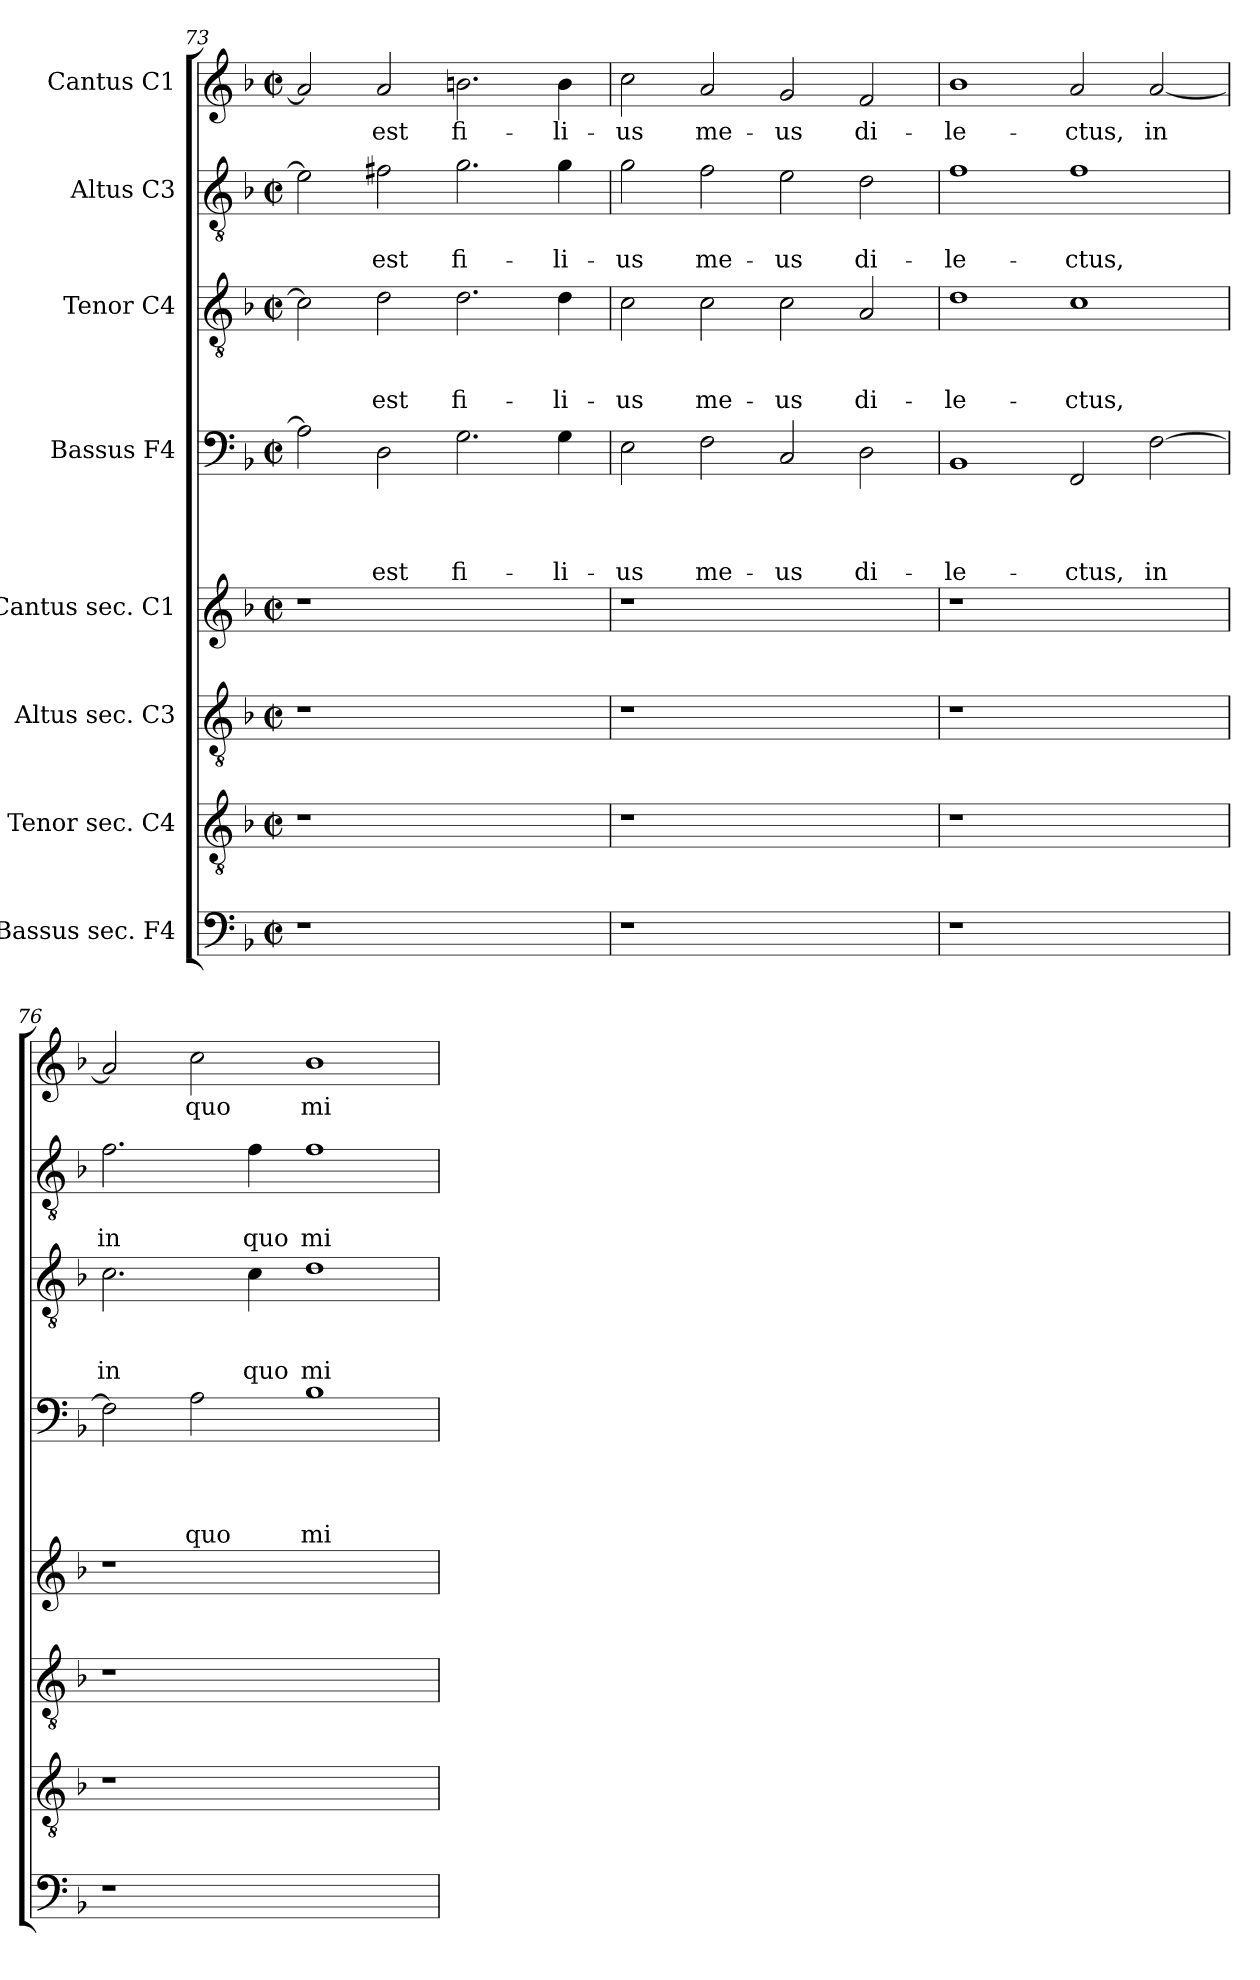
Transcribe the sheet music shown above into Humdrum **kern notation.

**kern	**kern	**kern	**kern	**kern	**text	**text	**text	**text	**kern	**text	**text	**text	**kern	**text	**text	**kern	**text
*part8	*part7	*part6	*part5	*part4	*part4	*part4	*part4	*part4	*part3	*part3	*part3	*part3	*part2	*part2	*part2	*part1	*part1
*staff8	*staff7	*staff6	*staff5	*staff4	*staff4	*staff4	*staff4	*staff4	*staff3	*staff3	*staff3	*staff3	*staff2	*staff2	*staff2	*staff1	*staff1
*I"Bassus sec. F4	*I"Tenor sec. C4	*I"Altus sec. C3	*I"Cantus sec. C1	*I"Bassus F4	*	*	*	*	*I"Tenor  C4	*	*	*	*I"Altus C3	*	*	*I"Cantus C1	*
*clefF4	*clefGv2	*clefGv2	*clefG2	*clefF4	*	*	*	*	*clefGv2	*	*	*	*clefGv2	*	*	*clefG2	*
*k[b-]	*k[b-]	*k[b-]	*k[b-]	*k[b-]	*	*	*	*	*k[b-]	*	*	*	*k[b-]	*	*	*k[b-]	*
*F:	*F:	*F:	*F:	*F:	*	*	*	*	*F:	*	*	*	*F:	*	*	*F:	*
*M2/2	*M2/2	*M2/2	*M2/2	*M2/2	*	*	*	*	*M2/2	*	*	*	*M2/2	*	*	*M2/2	*
*met(c|)	*met(c|)	*met(c|)	*met(c|)	*met(c|)	*	*	*	*	*met(c|)	*	*	*	*met(c|)	*	*	*met(c|)	*
=73	=73	=73	=73	=73	=73	=73	=73	=73	=73	=73	=73	=73	=73	=73	=73	=73	=73
1r	1r	1r	1r	2A\]	.	.	.	.	2c#\]	.	.	.	2e\]	.	.	2a/]	.
.	.	.	.	2D\	.	.	.	est	2d\	.	.	est	2f#X\	.	est	2a/	est
1ryy	1ryy	1ryy	1ryy	2.G\	.	.	.	fi-	2.d\	.	.	fi-	2.g\	.	fi-	2.bn\	fi-
.	.	.	.	4G\	.	.	.	-li-	4d\	.	.	-li-	4g\	.	-li-	4b\	-li-
=74	=74	=74	=74	=74	=74	=74	=74	=74	=74	=74	=74	=74	=74	=74	=74	=74	=74
1r	1r	1r	1r	2E\	.	.	.	-us	2c\	.	.	-us	2g\	.	-us	2cc\	-us
.	.	.	.	2F\	.	.	.	me-	2c\	.	.	me-	2f\	.	me-	2a/	me-
1ryy	1ryy	1ryy	1ryy	2C/	.	.	.	-us	2c\	.	.	-us	2e\	.	-us	2g/	-us
.	.	.	.	2D\	.	.	.	di-	2A/	.	.	di-	2d\	.	di-	2f/	di-
=75	=75	=75	=75	=75	=75	=75	=75	=75	=75	=75	=75	=75	=75	=75	=75	=75	=75
1r	1r	1r	1r	1BB-	.	.	.	-le-	1d	.	.	-le-	1f	.	-le-	1b-	-le-
1ryy	1ryy	1ryy	1ryy	2FF/	.	.	.	-ctus,	1c	.	.	-ctus,	1f	.	-ctus,	2a/	-ctus,
.	.	.	.	[2F\	.	.	.	in	.	.	.	.	.	.	.	[2a/	in
=76	=76	=76	=76	=76	=76	=76	=76	=76	=76	=76	=76	=76	=76	=76	=76	=76	=76
1r	1r	1r	1r	2F\]	.	.	.	.	2.c\	.	.	in	2.f\	.	in	2a/]	.
.	.	.	.	2A\	.	.	.	quo	.	.	.	.	.	.	.	2cc\	quo
.	.	.	.	.	.	.	.	.	4c\	.	.	quo	4f\	.	quo	.	.
1ryy	1ryy	1ryy	1ryy	1B-	.	.	.	mi-	1d	.	.	mi-	1f	.	mi-	1b-	mi-
=	=	=	=	=	=	=	=	=	=	=	=	=	=	=	=	=	=
*-	*-	*-	*-	*-	*-	*-	*-	*-	*-	*-	*-	*-	*-	*-	*-	*-	*-
